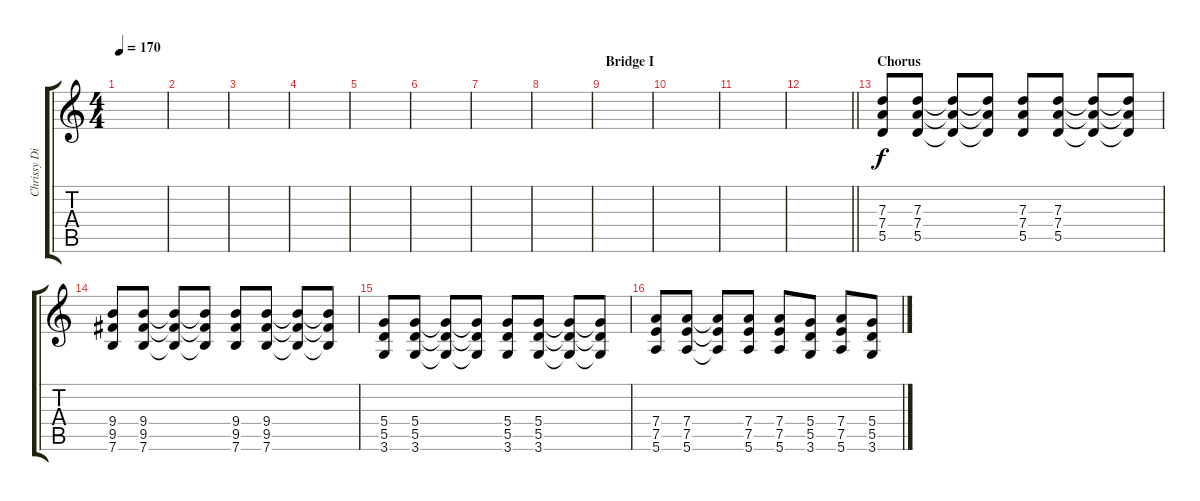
\track ("Chrissy Distortion" "Chrissy Di") {instrument overdrivenguitar}
\staff {score tabs}
\tuning (E4 B3 G3 D3 A2 E2) {hide}
\ts (4 4)
\tempo 170
\clef g2
\ks c
|
|
|
|
|
|
|
|
\section ("" "Bridge I")
|
|
|
\barLineRight lightlight
|
\section ("" "Chorus")
(7.3 7.4 5.5).8 (7.3 7.4 5.5).8 (7.3{t} 7.4{t} 5.5{t}).8 (7.3{t} 7.4{t} 5.5{t}).8 (7.3 7.4 5.5).8 (7.3 7.4 5.5).8 (7.3{t} 7.4{t} 5.5{t}).8 (7.3{t} 7.4{t} 5.5{t}).8 |
(9.4 9.5 7.6).8 (9.4 9.5 7.6).8 (9.4{t} 9.5{t} 7.6{t}).8 (9.4{t} 9.5{t} 7.6{t}).8 (9.4 9.5 7.6).8 (9.4 9.5 7.6).8 (9.4{t} 9.5{t} 7.6{t}).8 (9.4{t} 9.5{t} 7.6{t}).8 |
(5.4 5.5 3.6).8 (5.4 5.5 3.6).8 (5.4{t} 5.5{t} 3.6{t}).8 (5.4{t} 5.5{t} 3.6{t}).8 (5.4 5.5 3.6).8 (5.4 5.5 3.6).8 (5.4{t} 5.5{t} 3.6{t}).8 (5.4{t} 5.5{t} 3.6{t}).8 |
(7.4 7.5 5.6).8 (7.4 7.5 5.6).8 (7.4{t} 7.5{t} 5.6{t}).8 (7.4 7.5 5.6).8 (7.4 7.5 5.6).8 (5.4 5.5 3.6).8 (7.4 7.5 5.6).8 (5.4 5.5 3.6).8
